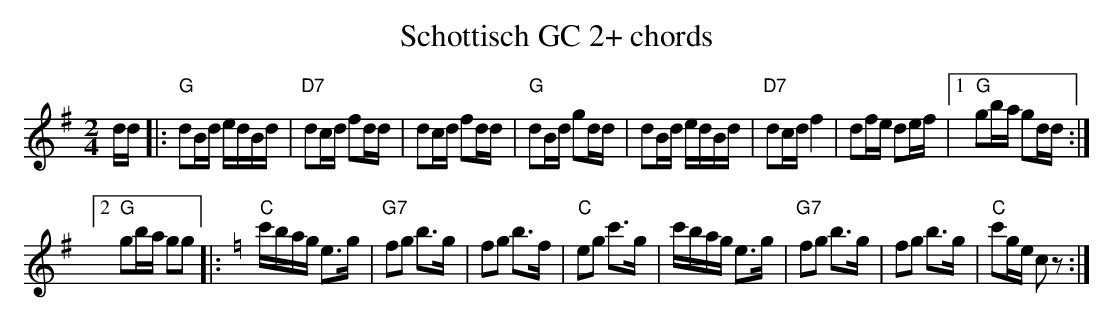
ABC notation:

X:1
T:Schottisch GC 2+ chords
M:2/4
L:1/16
K:Gmaj%%MIDI gchordon
dd |: "G"d2Bd edBd | "D7"d2cd f2dd | d2cd f2dd | "G"d2Bd g2dd | d2Bd edBd | "D7"d2cdf4 | d2fe d2ef |1 "G"g2ba g2dd :|2
"G"g2ba g2g2 |: [K:Cmaj] "C"c'bag e3g | "G7"f2g2 b3g | f2g2 b3f | "C"e2g2 c'3g | c'bag e3g | "G7"f2g2 b3g | f2g2 b3g | "C"c'2ge c2z2 :|
